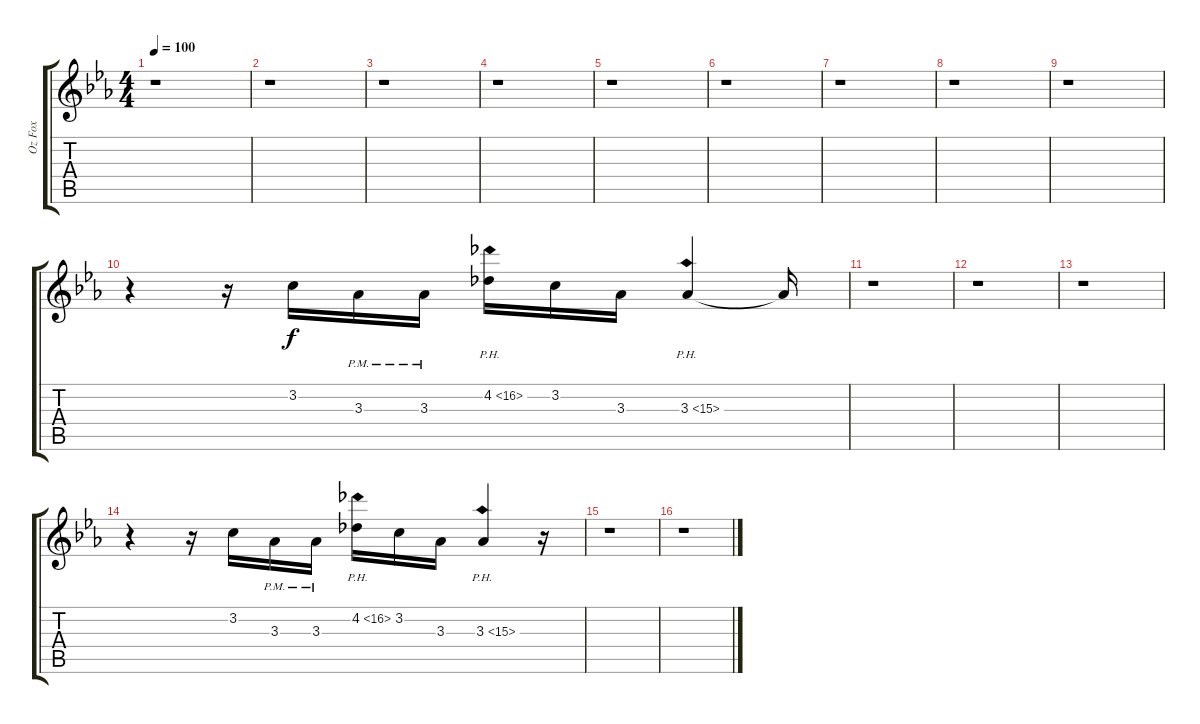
\track ("Oz Fox" "Oz Fox") {instrument distortionguitar}
\staff {score tabs}
\tuning (D4 A3 F3 C3 G2 D2) {hide}
\ts (4 4)
\tempo 100
\clef g2
\ks cminor
r.1{dy f} |
r.1 |
r.1 |
r.1 |
r.1 |
r.1 |
r.1 |
r.1 |
r.1 |
r.4 r.16 3.2.16 3.3{pm}.16 3.3{pm}.16 4.2{ph 12}.16 3.2.16 3.3.16 3.3{ph 12}.4 3.3{t}.16 |
r.1 |
r.1 |
r.1 |
r.4 r.16 3.2.16 3.3{pm}.16 3.3{pm}.16 4.2{ph 12}.16 3.2.16 3.3.16 3.3{ph 12}.4 r.16 |
r.1 |
r.1
